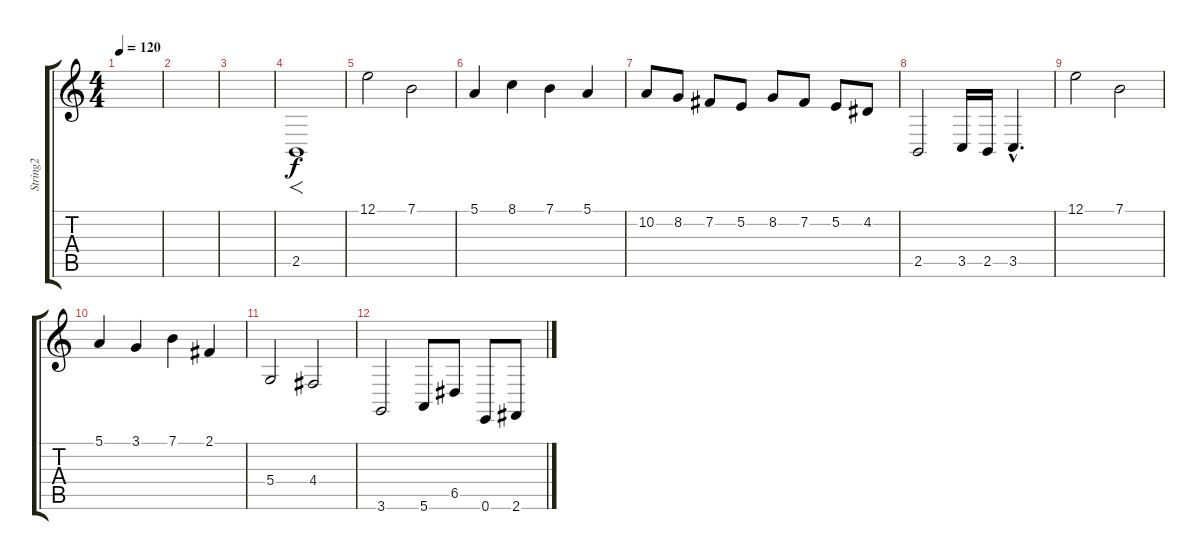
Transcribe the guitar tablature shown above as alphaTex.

\track ("String2" "String2") {instrument stringensemble2}
\staff {score tabs}
\tuning (E4 B3 G3 D3 A2 E2) {hide}
\ts (4 4)
\tempo 120
\clef g2
\ks c
|
|
|
2.5.1{f} |
12.1.2 7.1.2 |
5.1.4 8.1.4 7.1.4 5.1.4 |
10.2.8 8.2.8 7.2.8 5.2.8 8.2.8 7.2.8 5.2.8 4.2.8 |
2.5.2 3.5.16 2.5.16 3.5{hac}.4{d} |
12.1.2 7.1.2 |
5.1.4 3.1.4 7.1.4 2.1.4 |
5.4.2 4.4.2 |
3.6.2 5.6.8 6.5.8 0.6.8 2.6.8
